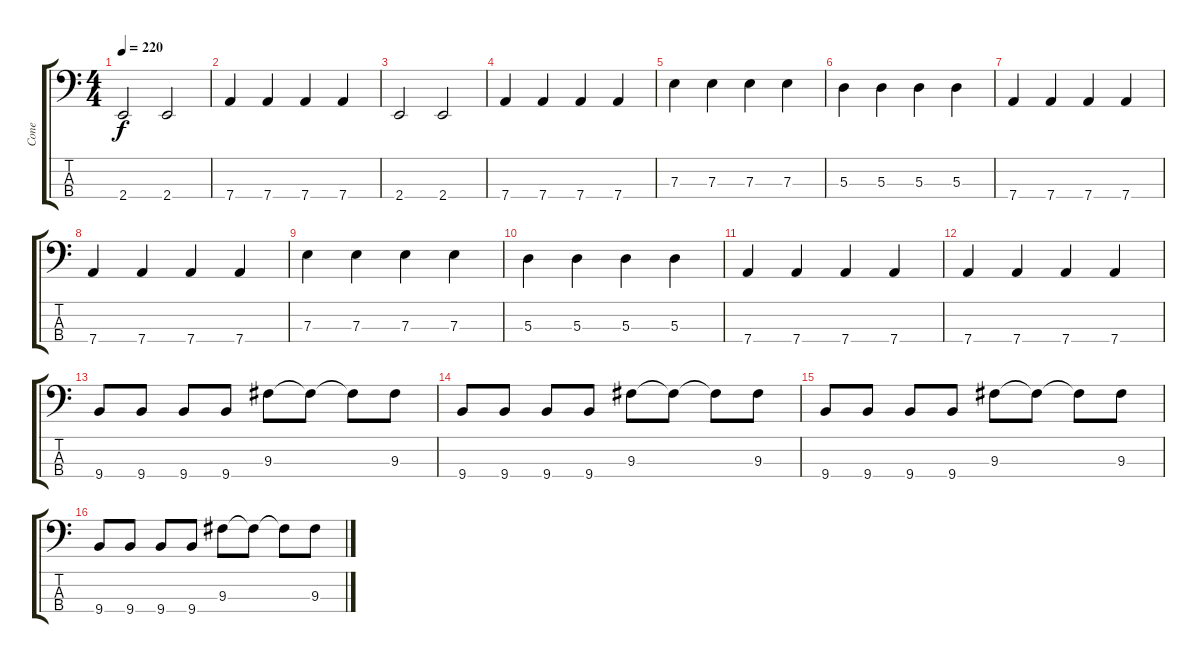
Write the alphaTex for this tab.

\track ("Cone" "Cone") {instrument electricbasspick}
\staff {score tabs}
\tuning (G2 D2 A1 D1) {hide}
\ts (4 4)
\tempo 220
\clef f4
\ks c
2.4.2{dy f} 2.4.2 |
7.4.4 7.4.4 7.4.4 7.4.4 |
2.4.2 2.4.2 |
7.4.4 7.4.4 7.4.4 7.4.4 |
7.3.4 7.3.4 7.3.4 7.3.4 |
5.3.4 5.3.4 5.3.4 5.3.4 |
7.4.4 7.4.4 7.4.4 7.4.4 |
7.4.4 7.4.4 7.4.4 7.4.4 |
7.3.4 7.3.4 7.3.4 7.3.4 |
5.3.4 5.3.4 5.3.4 5.3.4 |
7.4.4 7.4.4 7.4.4 7.4.4 |
7.4.4 7.4.4 7.4.4 7.4.4 |
9.4.8 9.4.8 9.4.8 9.4.8 9.3.8 9.3{t}.8 9.3{t}.8 9.3.8 |
9.4.8 9.4.8 9.4.8 9.4.8 9.3.8 9.3{t}.8 9.3{t}.8 9.3.8 |
9.4.8 9.4.8 9.4.8 9.4.8 9.3.8 9.3{t}.8 9.3{t}.8 9.3.8 |
9.4.8 9.4.8 9.4.8 9.4.8 9.3.8 9.3{t}.8 9.3{t}.8 9.3.8
